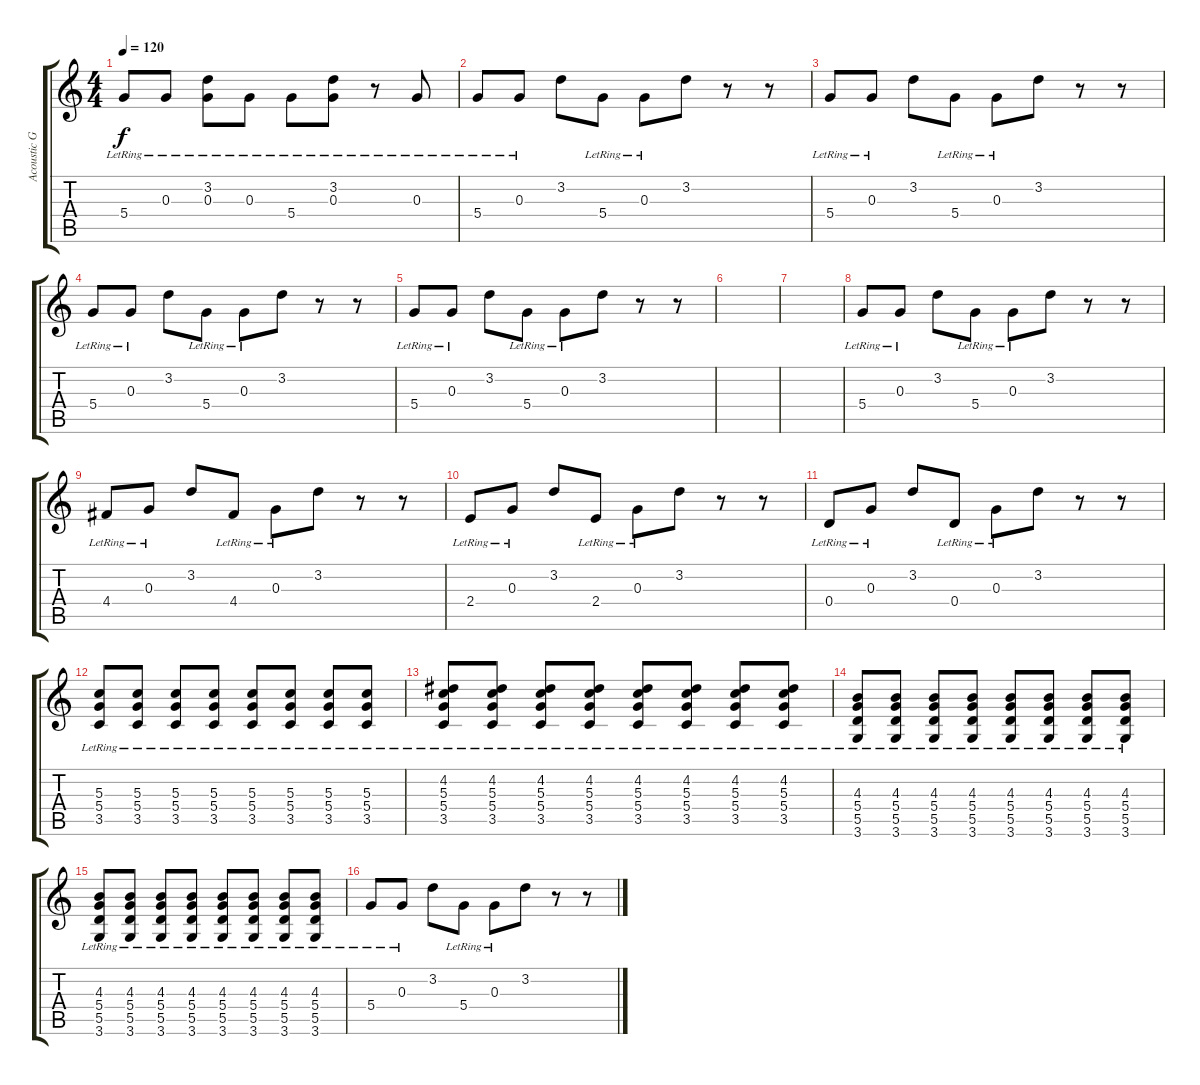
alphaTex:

\track ("Acoustic Guitar" "Acoustic G") {instrument acousticguitarsteel}
\staff {score tabs}
\tuning (E4 B3 G3 D3 A2 E2) {hide}
\ts (4 4)
\tempo 120
\clef g2
\ks c
5.4{lr}.8{dy f} 0.3{lr}.8 (3.2 0.3{lr}).8 0.3{lr}.8 5.4{lr}.8 (3.2 0.3{lr}).8 r.8 0.3{lr}.8 |
5.4{lr}.8 0.3{lr}.8 3.2.8 5.4{lr}.8 0.3{lr}.8 3.2.8 r.8 r.8 |
5.4{lr}.8 0.3{lr}.8 3.2.8 5.4{lr}.8 0.3{lr}.8 3.2.8 r.8 r.8 |
5.4{lr}.8 0.3{lr}.8 3.2.8 5.4{lr}.8 0.3{lr}.8 3.2.8 r.8 r.8 |
5.4{lr}.8 0.3{lr}.8 3.2.8 5.4{lr}.8 0.3{lr}.8 3.2.8 r.8 r.8 |
|
|
5.4{lr}.8 0.3{lr}.8 3.2.8 5.4{lr}.8 0.3{lr}.8 3.2.8 r.8 r.8 |
4.4{lr}.8 0.3{lr}.8 3.2.8 4.4{lr}.8 0.3{lr}.8 3.2.8 r.8 r.8 |
2.4{lr}.8 0.3{lr}.8 3.2.8 2.4{lr}.8 0.3{lr}.8 3.2.8 r.8 r.8 |
0.4{lr}.8 0.3{lr}.8 3.2.8 0.4{lr}.8 0.3{lr}.8 3.2.8 r.8 r.8 |
(5.3{lr} 5.4{lr} 3.5{lr}).8 (5.3{lr} 5.4{lr} 3.5{lr}).8 (5.3{lr} 5.4{lr} 3.5{lr}).8 (5.3{lr} 5.4{lr} 3.5{lr}).8 (5.3{lr} 5.4{lr} 3.5{lr}).8 (5.3{lr} 5.4{lr} 3.5{lr}).8 (5.3{lr} 5.4{lr} 3.5{lr}).8 (5.3{lr} 5.4{lr} 3.5{lr}).8 |
(4.2 5.3{lr} 5.4{lr} 3.5{lr}).8 (4.2 5.3{lr} 5.4{lr} 3.5{lr}).8 (4.2 5.3{lr} 5.4{lr} 3.5{lr}).8 (4.2 5.3{lr} 5.4{lr} 3.5{lr}).8 (4.2 5.3{lr} 5.4{lr} 3.5{lr}).8 (4.2 5.3{lr} 5.4{lr} 3.5{lr}).8 (4.2 5.3{lr} 5.4{lr} 3.5{lr}).8 (4.2 5.3{lr} 5.4{lr} 3.5{lr}).8 |
(4.3{lr} 5.4{lr} 5.5{lr} 3.6{lr}).8 (4.3{lr} 5.4{lr} 5.5{lr} 3.6{lr}).8 (4.3{lr} 5.4{lr} 5.5{lr} 3.6{lr}).8 (4.3{lr} 5.4{lr} 5.5{lr} 3.6{lr}).8 (4.3{lr} 5.4{lr} 5.5{lr} 3.6{lr}).8 (4.3{lr} 5.4{lr} 5.5{lr} 3.6{lr}).8 (4.3{lr} 5.4{lr} 5.5{lr} 3.6{lr}).8 (4.3{lr} 5.4{lr} 5.5{lr} 3.6{lr}).8 |
(4.3{lr} 5.4{lr} 5.5{lr} 3.6{lr}).8 (4.3{lr} 5.4{lr} 5.5{lr} 3.6{lr}).8 (4.3{lr} 5.4{lr} 5.5{lr} 3.6{lr}).8 (4.3{lr} 5.4{lr} 5.5{lr} 3.6{lr}).8 (4.3{lr} 5.4{lr} 5.5{lr} 3.6{lr}).8 (4.3{lr} 5.4{lr} 5.5{lr} 3.6{lr}).8 (4.3{lr} 5.4{lr} 5.5{lr} 3.6{lr}).8 (4.3{lr} 5.4{lr} 5.5{lr} 3.6{lr}).8 |
5.4{lr}.8 0.3{lr}.8 3.2.8 5.4{lr}.8 0.3{lr}.8 3.2.8 r.8 r.8
